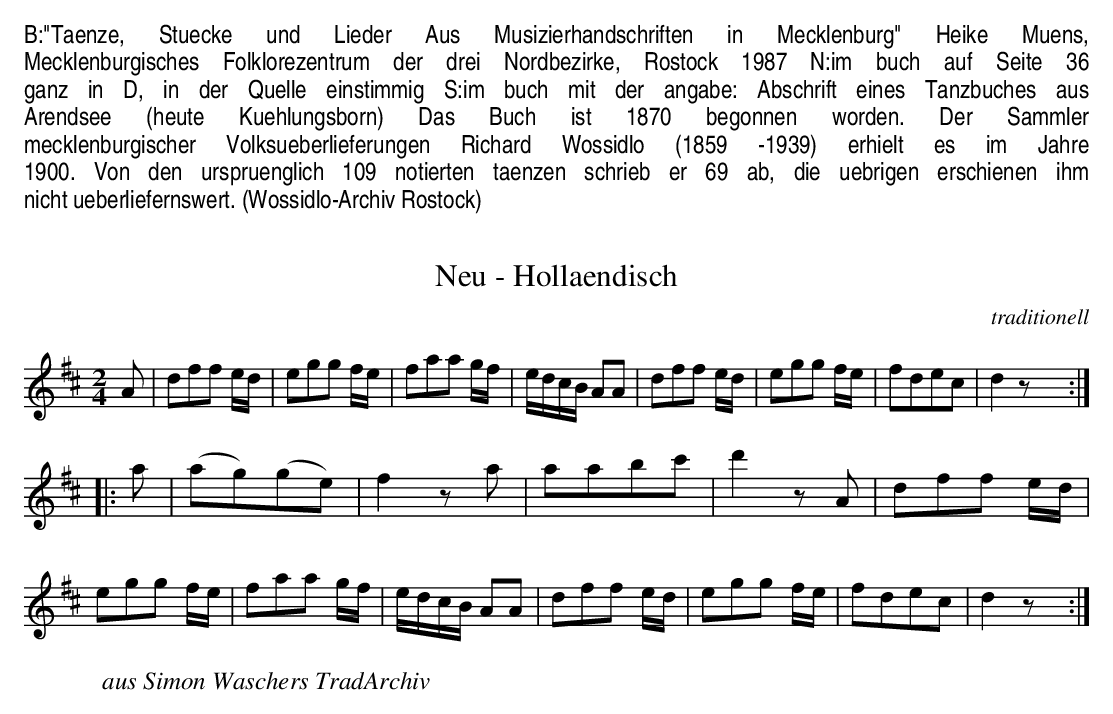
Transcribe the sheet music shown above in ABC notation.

X:1
T:Neu - Hollaendisch
C:traditionell
%%textfont Helvetica-Narrow 10pt
%%begintext align
B:"Taenze, Stuecke und Lieder Aus Musizierhandschriften in Mecklenburg" Heike Muens, Mecklenburgisches Folklorezentrum der drei Nordbezirke, Rostock 1987
N:im buch auf Seite 36 ganz in D, in der Quelle einstimmig
S:im buch mit der angabe: Abschrift eines Tanzbuches aus Arendsee (heute Kuehlungsborn) Das Buch ist 1870 begonnen worden. Der Sammler mecklenburgischer Volksueberlieferungen Richard Wossidlo (1859 -1939) erhielt es im Jahre 1900. Von den urspruenglich 109 notierten taenzen schrieb er 69 ab, die uebrigen erschienen ihm nicht ueberliefernswert. (Wossidlo-Archiv Rostock)
%%endtext
M:2/4
L:1/16
K:D
A2 |\
d2f2f2 ed | e2g2g2 fe | f2a2a2 gf | edcB A2A2 |\
d2f2f2 ed | e2g2g2 fe | f2d2e2c2 |d4 z2x2 :|
|: a2 |\
(a2g2)(g2e2) | f4 z2a2 | a2a2b2c'2 | d'4 z2A2 |\
d2f2f2 ed | e2g2g2 fe | f2a2a2 gf | edcB A2A2 |\
d2f2f2 ed | e2g2g2 fe | f2d2e2c2 |d4 z2x2 :|
W:aus Simon Waschers TradArchiv
